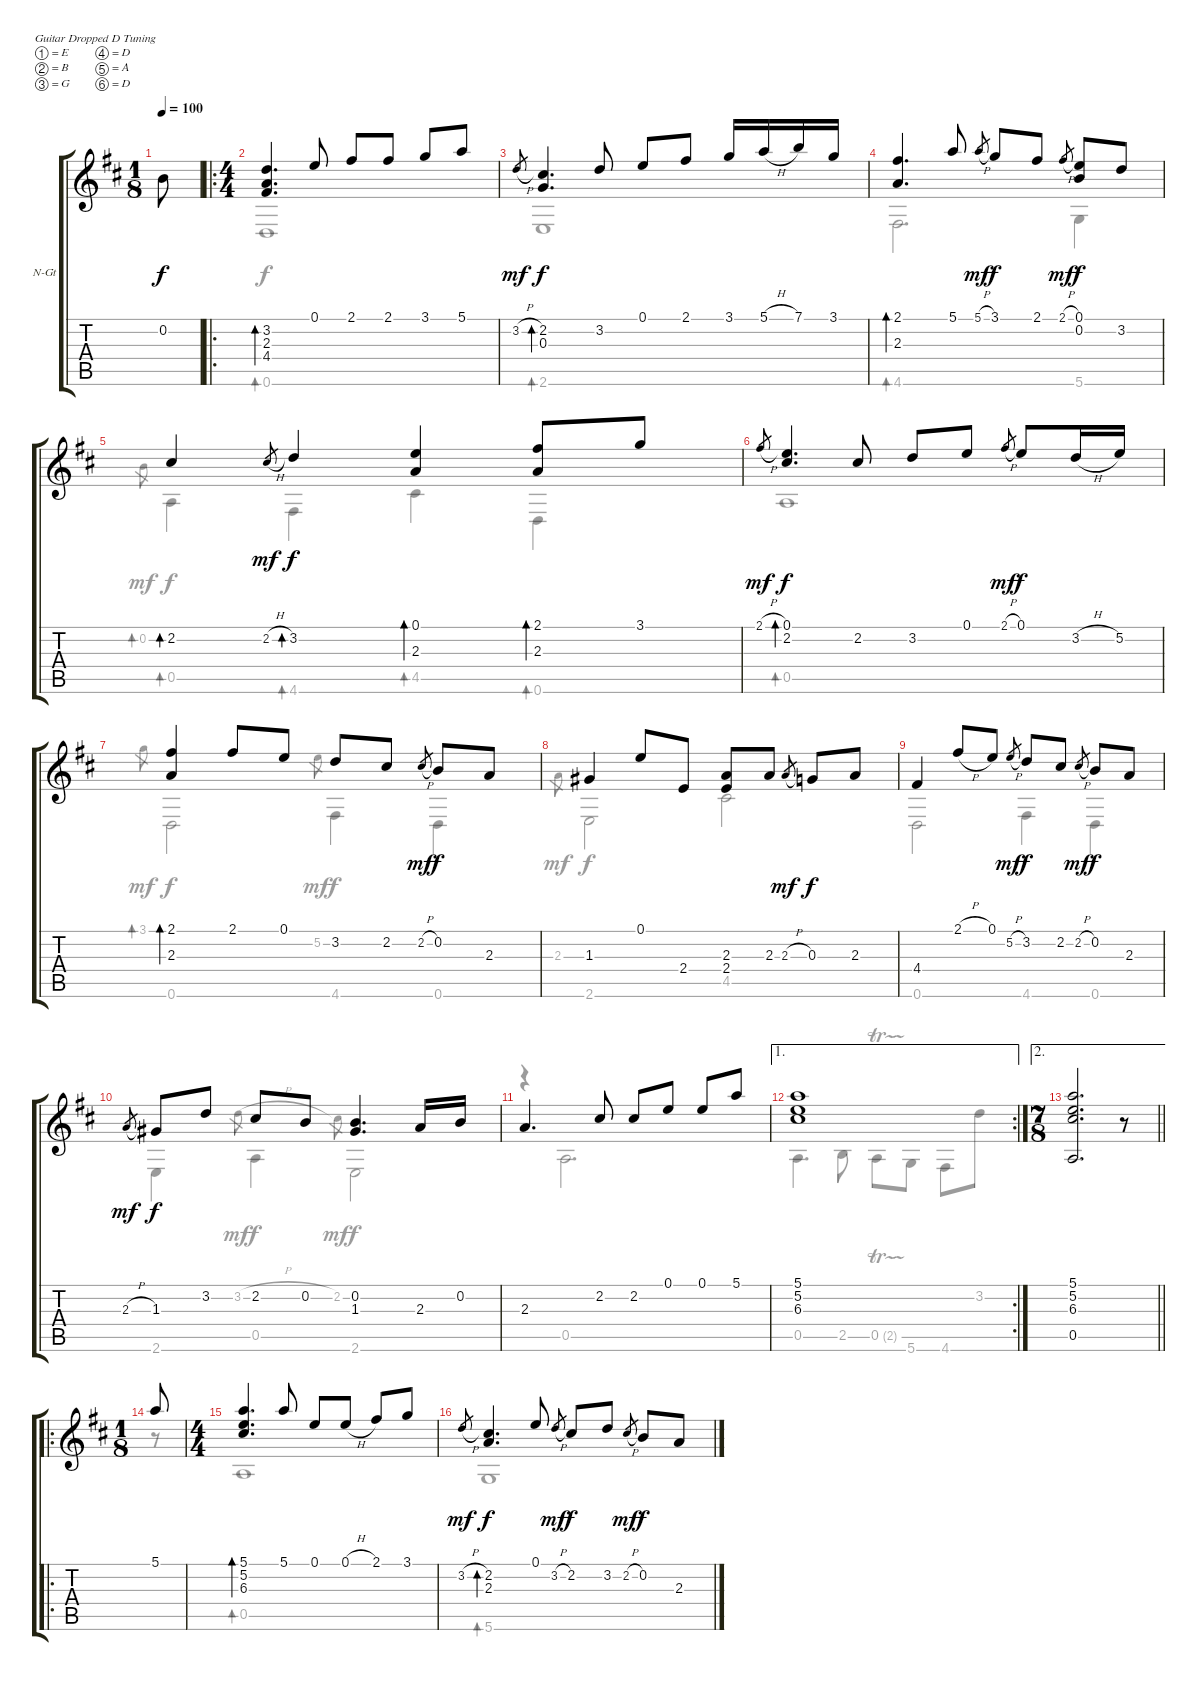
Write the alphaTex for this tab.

\bracketExtendMode groupsimilarinstruments
\firstSystemTrackNameOrientation horizontal
\otherSystemsTrackNameOrientation horizontal
\track ("2. Allemande" "N-Gt") {instrument acousticguitarnylon}
\staff {score tabs}
\tuning (E4 B3 G3 D3 A2 D2)
\voice
\ts (1 8)
\beaming (8 2 2 2 2)
\tempo 100
\clef g2
\ks d
0.2.8{dy f instrument acousticguitarnylon} |
\ro
\ts (4 4)
\beaming (8 2 2 2 2)
(3.2 2.3 4.4).4{d bd 30} 0.1.8 2.1.8 2.1.8 3.1.8 5.1.8 |
3.2{h}.8{gr dy mf} (2.2 0.3).4{d bd 0 dy f} 3.2.8 0.1.8 2.1.8 3.1.16 5.1{h}.16 7.1.16 3.1.16 |
(2.1 2.3).4{d bd 30} 5.1.8 5.1{h}.8{gr dy mf} 3.1.8{dy f} 2.1.8 2.1{h}.8{gr dy mf} (0.1 0.2).8{dy f} 3.2.8 |
2.2.4{bd 30} 2.2{h}.8{gr dy mf} 3.2.4{bd 30 dy f} (0.1 2.3).4{bd 30} (2.1 2.3).8{bd 30} 3.1.8 |
2.1{h}.8{gr dy mf} (0.1 2.2).4{d bd 30 dy f} 2.2.8 3.2.8 0.1.8 2.1{h}.8{gr dy mf} 0.1.8{dy f} 3.2{h}.16 5.2.16 |
(2.1 2.3).4{bd 30} 2.1.8 0.1.8 3.2.8 2.2.8 2.2{h}.8{gr dy mf} 0.2.8{dy f} 2.3.8 |
1.3.4 0.1.8 2.4.8 (2.3 2.4).8 2.3.8 2.3{h}.8{gr dy mf} 0.3.8{dy f} 2.3.8 |
4.4.4 2.1{h}.8 0.1.8 5.2{h}.8{gr dy mf} 3.2.8{dy f} 2.2.8 2.2{h}.8{gr dy mf} 0.2.8{dy f} 2.3.8 |
2.3{h}.8{gr dy mf} 1.3.8{dy f} 3.2.8 2.2.8 0.2.8 (0.2 1.3).4{d} 2.3.16 0.2.16 |
2.3.4{d} 2.2.8 2.2.8 0.1.8 0.1.8 5.1.8 |
\ae 1
\rc 2
(5.1 5.2 6.3).1 |
\ae 2
\ts (7 8)
\beaming (8 2 2 2 2)
\barLineRight lightlight
(5.1 5.2 6.3 0.5).2{d} r.8 |
\ro
\ts (1 8)
\beaming (8 2 2 2 2)
5.1.8 |
\ts (4 4)
\beaming (8 2 2 2 2)
(5.1 5.2 6.3).4{d bd 30} 5.1.8 0.1.8 0.1{h}.8 2.1.8 3.1.8 |
3.2{h}.8{gr dy mf} (2.2 2.3).4{d bd 0 dy f} 0.1.8 3.2{h}.8{gr dy mf} 2.2.8{dy f} 3.2.8 2.2{h}.8{gr dy mf} 0.2.8{dy f} 2.3.8
\voice
\clef g2
\ottava regular
\simile none
\ks d
|
0.6.1{bd 30} |
2.6.1{bd 30} |
4.6.2{d bd 30} 5.6.4 |
0.2.8{bd 0 gr dy mf} 0.5.4{bd 30 dy f} 4.6.4{bd 30} 4.5.4{bd 30} 0.6.4{bd 30} |
0.5.1{bd 30} |
3.1.8{bd 0 gr dy mf} 0.6.2{dy f} 5.2.8{gr dy mf} 4.6.4{dy f} 0.6.4 |
2.3.8{gr dy mf} 2.6.2{dy f} 4.5.2 |
0.6.2 4.6.4 0.6.4 |
2.6.4 3.2{h}.8{gr dy mf} 0.5.4{dy f} 2.2.8{gr dy mf} 2.6.2{dy f} |
r.4 0.5.2{d} |
0.5.4{d} 2.5.8 0.5{tr (2 16)}.8 5.6.8 4.6.8 3.2.8 |
\barLineRight lightlight
|
r.8 |
0.5.1{bd 30} |
5.6.1{bd 30}
